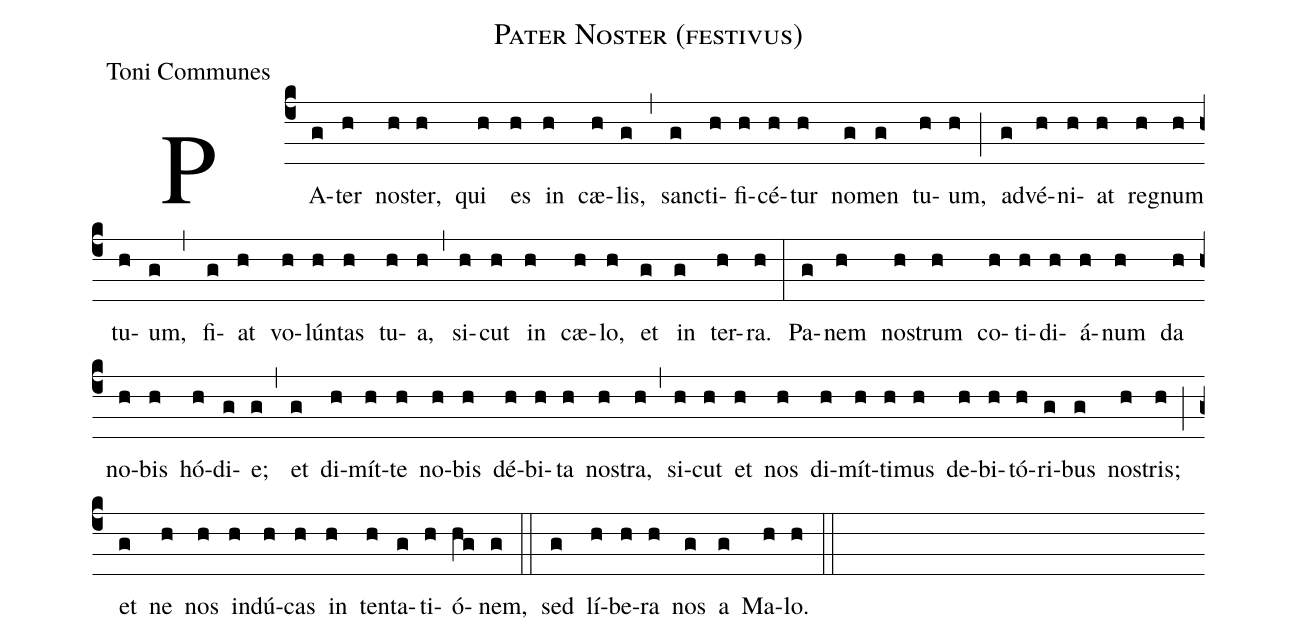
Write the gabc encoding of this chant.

name:Pater Noster (festivus);
office-part:Toni Communes;
%%
(c4)PA(g)ter(h) no(h)ster,(h) qui(h) es(h) in(h) cæ(h)lis,(g) (,)
san(g)cti(h)fi(h)cé(h)tur(h) no(g)men(g) tu(h)um,(h) (;)
ad(g)vé(h)ni(h)at(h) re(h)gnum(h) tu(h)um,(g) (,)
fi(g)at(h) vo(h)lún(h)tas(h) tu(h)a,(h) (,) si(h)cut(h) in(h) cæ(h)lo,(h) et(g) in(g) ter(h)ra.(h) (:)
Pa(g)nem(h) no(h)strum(h) co(h)ti(h)di(h)á(h)num(h) da(h) no(h)bis(h) hó(h)di(g)e;(g) (,)
et(g) di(h)mít(h)te(h) no(h)bis(h) dé(h)bi(h)ta(h) no(h)stra,(h) (,)
si(h)cut(h) et(h) nos(h) di(h)mít(h)ti(h)mus(h) de(h)bi(h)tó(h)ri(g)bus(g) no(h)stris;(h) (;)
et(g) ne(h) nos(h) in(h)dú(h)cas(h) in(h) ten(h)ta(g)ti(h)ó(hg)nem,(g) (::)
sed(g) lí(h)be(h)ra(h) nos(g) a(g) Ma(h)lo.(h) (::)
